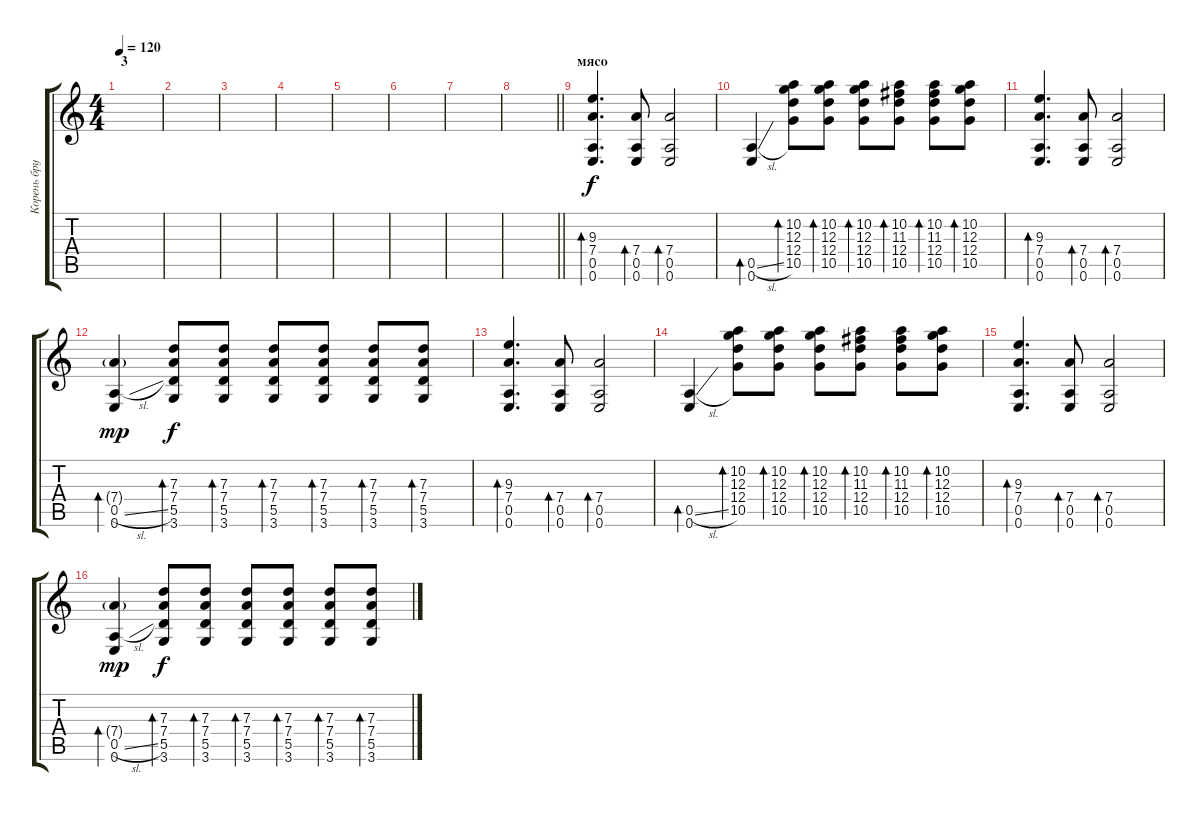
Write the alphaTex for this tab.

\track ("Корень брутальный" "Корень бру") {instrument acousticguitarsteel}
\staff {score tabs}
\tuning (E4 B3 G3 D3 A2 E2) {hide}
\ts (4 4)
\section ("" "3")
\tempo 120
\clef g2
\ks c
|
|
|
|
|
|
|
\barLineRight lightlight
|
\section ("" "мясо")
(9.3 7.4 0.5 0.6).4{d bd 240 instrument distortionguitar} (7.4 0.5 0.6).8{bd 240} (7.4 0.5 0.6).2{bd 120} |
(0.5{sl} 0.6).4{bd 60} (10.2 12.3 12.4 10.5).8{bd 60} (10.2 12.3 12.4 10.5).8{bd 60} (10.2 12.3 12.4 10.5).8{bd 60} (10.2 11.3 12.4 10.5).8{bd 60} (10.2 11.3 12.4 10.5).8{bd 60} (10.2 12.3 12.4 10.5).8{bd 60} |
(9.3 7.4 0.5 0.6).4{d bd 240} (7.4 0.5 0.6).8{bd 240} (7.4 0.5 0.6).2{bd 120} |
(7.4{g} 0.5{sl} 0.6).4{bd 60 dy mp} (7.3 7.4 5.5 3.6).8{bd 120 dy f} (7.3 7.4 5.5 3.6).8{bd 120} (7.3 7.4 5.5 3.6).8{bd 120} (7.3 7.4 5.5 3.6).8{bd 120} (7.3 7.4 5.5 3.6).8{bd 120} (7.3 7.4 5.5 3.6).8{bd 120} |
(9.3 7.4 0.5 0.6).4{d bd 240} (7.4 0.5 0.6).8{bd 240} (7.4 0.5 0.6).2{bd 120} |
(0.5{sl} 0.6).4{bd 60} (10.2 12.3 12.4 10.5).8{bd 60} (10.2 12.3 12.4 10.5).8{bd 60} (10.2 12.3 12.4 10.5).8{bd 60} (10.2 11.3 12.4 10.5).8{bd 60} (10.2 11.3 12.4 10.5).8{bd 60} (10.2 12.3 12.4 10.5).8{bd 60} |
(9.3 7.4 0.5 0.6).4{d bd 240} (7.4 0.5 0.6).8{bd 240} (7.4 0.5 0.6).2{bd 120} |
(7.4{g} 0.5{sl} 0.6).4{bd 60 dy mp} (7.3 7.4 5.5 3.6).8{bd 120 dy f} (7.3 7.4 5.5 3.6).8{bd 120} (7.3 7.4 5.5 3.6).8{bd 120} (7.3 7.4 5.5 3.6).8{bd 120} (7.3 7.4 5.5 3.6).8{bd 120} (7.3 7.4 5.5 3.6).8{bd 120}
